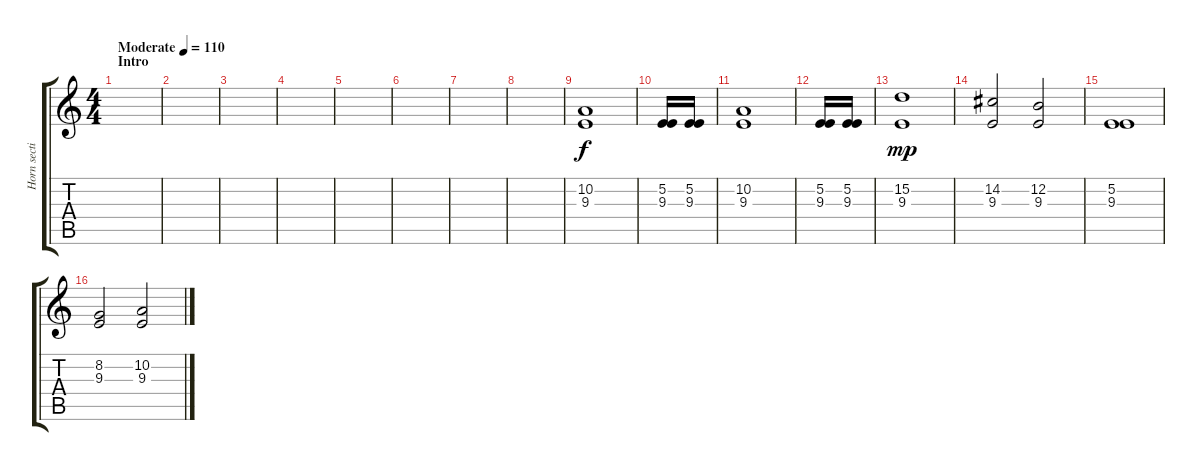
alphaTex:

\track ("Horn section" "Horn secti") {instrument brasssection}
\staff {score tabs}
\tuning (E4 B3 G3 D3 A2 E2) {hide}
\ts (4 4)
\section ("" "Intro")
\tempo (110 "Moderate")
\clef g2
\ks c
|
|
|
|
|
|
|
|
(10.2 9.3).1{volume 14} |
(5.2 9.3).16 (5.2 9.3).16 |
(10.2 9.3).1 |
(5.2 9.3).16 (5.2 9.3).16 |
(15.2 9.3).1{dy mp volume 16} |
(14.2 9.3).2 (12.2 9.3).2 |
(5.2 9.3).1 |
(8.2 9.3).2 (10.2 9.3).2
